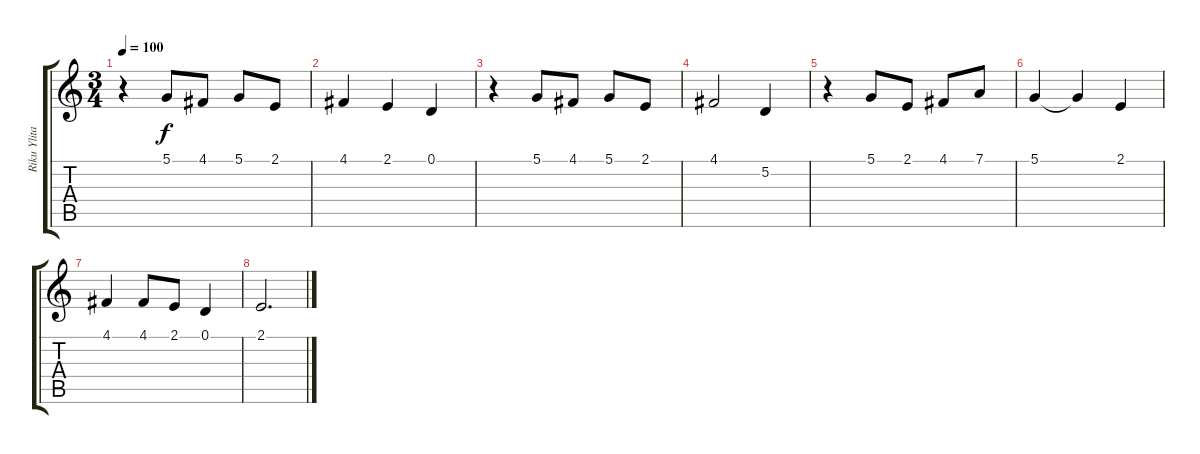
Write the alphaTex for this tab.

\track ("Riku Ylitalo" "Riku Ylita") {instrument accordion}
\staff {score tabs}
\tuning (D4 A3 F3 C3 G2 D2) {hide}
\ts (3 4)
\tempo 100
\clef g2
\ks c
r.4{dy f} 5.1.8 4.1.8 5.1.8 2.1.8 |
4.1.4 2.1.4 0.1.4 |
r.4 5.1.8 4.1.8 5.1.8 2.1.8 |
4.1.2 5.2.4 |
r.4 5.1.8 2.1.8 4.1.8 7.1.8 |
5.1.4 5.1{t}.4 2.1.4 |
4.1.4 4.1.8 2.1.8 0.1.4 |
2.1.2{d}
